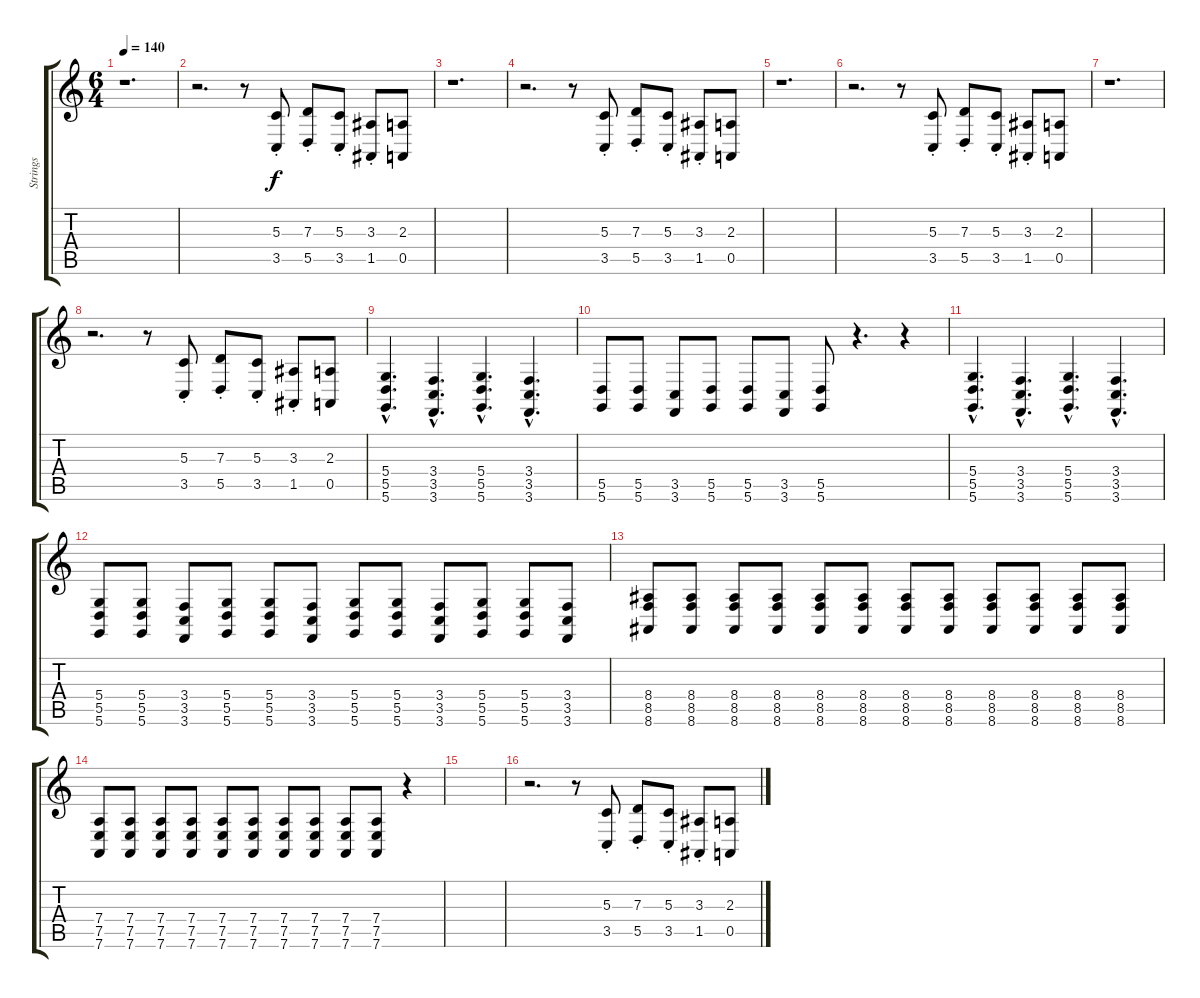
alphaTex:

\track ("Strings" "Strings") {instrument stringensemble1}
\staff {score tabs}
\tuning (E4 B3 G3 D3 A2 D2) {hide}
\ts (6 4)
\tempo 140
\clef g2
\ks c
r.1{d dy f instrument stringensemble1} |
r.2{d} r.8 (5.3 3.5{st}).8 (7.3 5.5{st}).8 (5.3 3.5{st}).8 (3.3 1.5{st}).8 (2.3 0.5).8 |
r.1{d} |
r.2{d} r.8 (5.3 3.5{st}).8 (7.3 5.5{st}).8 (5.3 3.5{st}).8 (3.3 1.5{st}).8 (2.3 0.5).8 |
r.1{d} |
r.2{d} r.8 (5.3 3.5{st}).8 (7.3 5.5{st}).8 (5.3 3.5{st}).8 (3.3 1.5{st}).8 (2.3 0.5).8 |
r.1{d} |
r.2{d} r.8 (5.3 3.5{st}).8 (7.3 5.5{st}).8 (5.3 3.5{st}).8 (3.3 1.5{st}).8 (2.3 0.5).8 |
(5.4{hac} 5.5{hac} 5.6{hac}).4{d} (3.4{hac} 3.5{hac} 3.6{hac}).4{d} (5.4{hac} 5.5{hac} 5.6{hac}).4{d} (3.4{hac} 3.5{hac} 3.6{hac}).4{d} |
(5.5 5.6).8 (5.5 5.6).8 (3.5 3.6).8 (5.5 5.6).8 (5.5 5.6).8 (3.5 3.6).8 (5.5 5.6).8 r.4{d} r.4 |
(5.4{hac} 5.5{hac} 5.6{hac}).4{d} (3.4{hac} 3.5{hac} 3.6{hac}).4{d} (5.4{hac} 5.5{hac} 5.6{hac}).4{d} (3.4{hac} 3.5{hac} 3.6{hac}).4{d} |
(5.4 5.5 5.6).8 (5.4 5.5 5.6).8 (3.4 3.5 3.6).8 (5.4 5.5 5.6).8 (5.4 5.5 5.6).8 (3.4 3.5 3.6).8 (5.4 5.5 5.6).8 (5.4 5.5 5.6).8 (3.4 3.5 3.6).8 (5.4 5.5 5.6).8 (5.4 5.5 5.6).8 (3.4 3.5 3.6).8 |
(8.4 8.5 8.6).8 (8.4 8.5 8.6).8 (8.4 8.5 8.6).8 (8.4 8.5 8.6).8 (8.4 8.5 8.6).8 (8.4 8.5 8.6).8 (8.4 8.5 8.6).8 (8.4 8.5 8.6).8 (8.4 8.5 8.6).8 (8.4 8.5 8.6).8 (8.4 8.5 8.6).8 (8.4 8.5 8.6).8 |
(7.4 7.5 7.6).8 (7.4 7.5 7.6).8 (7.4 7.5 7.6).8 (7.4 7.5 7.6).8 (7.4 7.5 7.6).8 (7.4 7.5 7.6).8 (7.4 7.5 7.6).8 (7.4 7.5 7.6).8 (7.4 7.5 7.6).8 (7.4 7.5 7.6).8 r.4 |
|
r.2{d} r.8 (5.3 3.5{st}).8 (7.3 5.5{st}).8 (5.3 3.5{st}).8 (3.3 1.5{st}).8 (2.3 0.5).8
